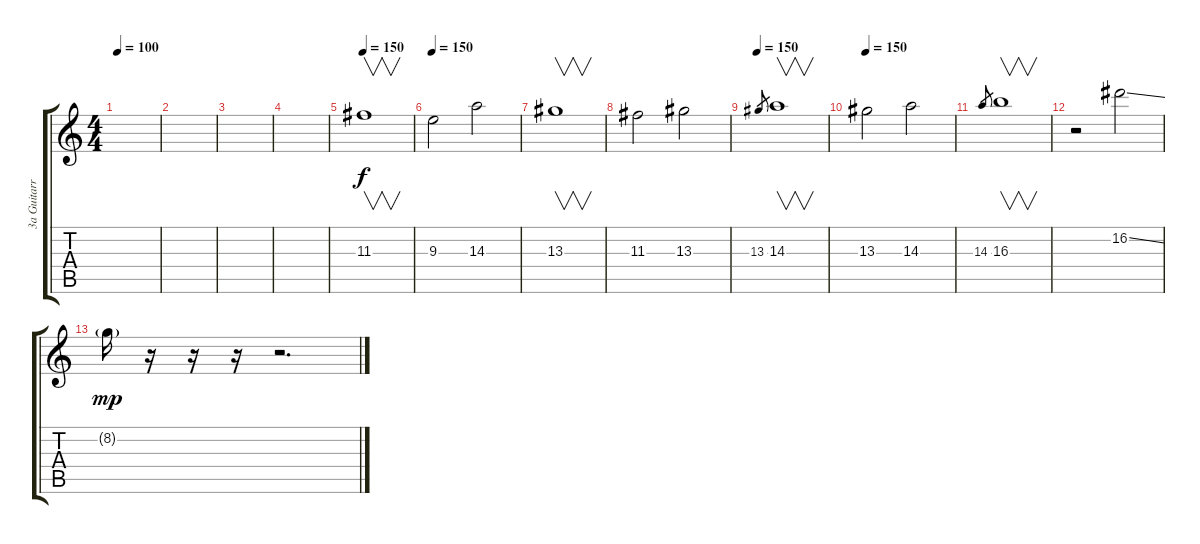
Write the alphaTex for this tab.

\track ("3a Guitarra/Solo Mariutti" "3a Guitarr") {instrument distortionguitar}
\staff {score tabs}
\tuning (E4 B3 G3 D3 A2 E2) {hide}
\ts (4 4)
\tempo 100
\clef g2
\ks c
|
|
|
|
\tempo 150
11.3.1{v} |
\tempo 150
9.3.2 14.3.2 |
13.3.1{v} |
11.3.2 13.3.2 |
\tempo 150
13.3.8{gr} 14.3.1{v} |
\tempo 150
13.3.2 14.3.2 |
14.3.8{gr} 16.3.1{v} |
r.2 16.2{ss}.2 |
8.2{g}.16{dy mp} r.16 r.16 r.16 r.2{d}
